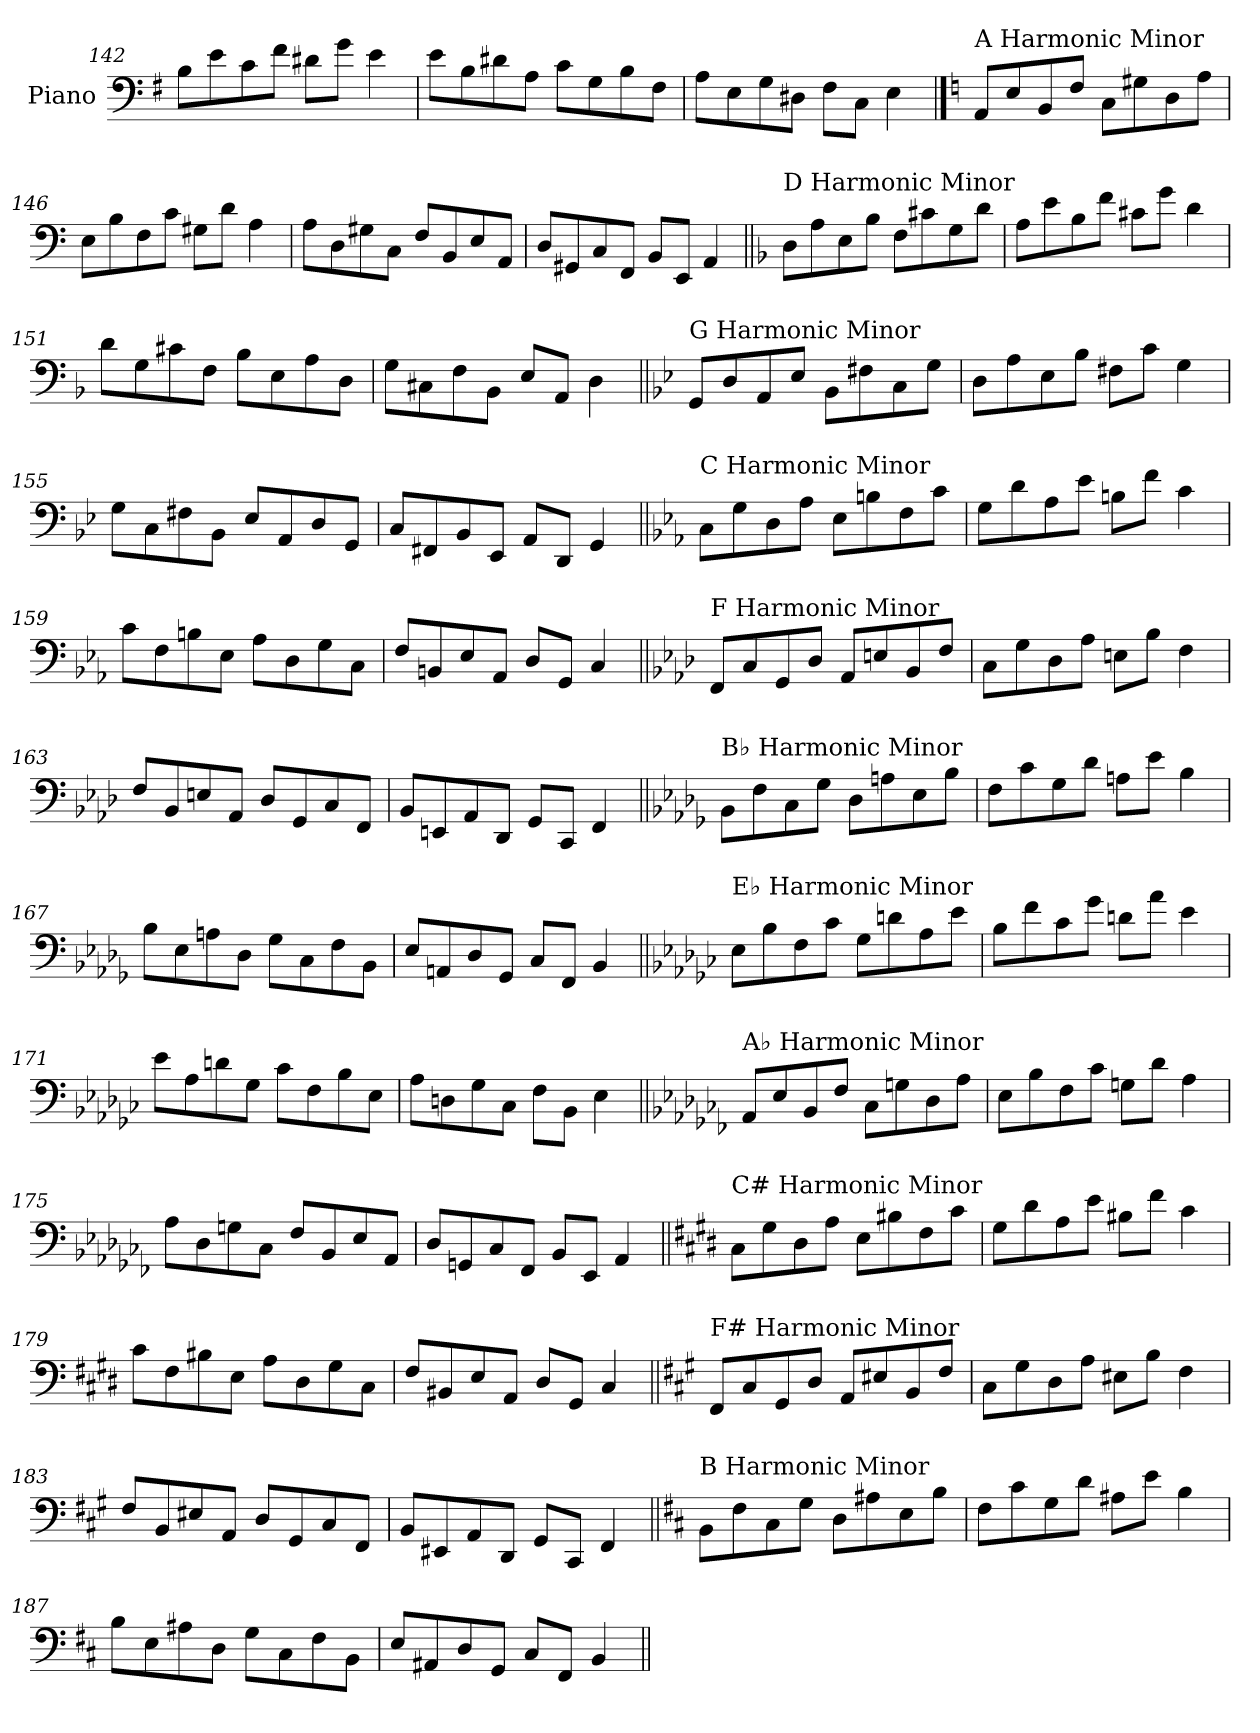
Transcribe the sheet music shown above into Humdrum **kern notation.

**kern
*part1
*staff1
*I"Piano
*I'Pno.
*clefF4
*k[f#]
=142
8B\L
8e\
8c\
8f#\J
8d#X\L
8g\J
4e\
=143
8e\L
8B\
8d#X\
8A\J
8c\L
8G\
8B\
8F#\J
=144
8A\L
8E\
8G\
8D#X\J
8F#\L
8C\J
4E\
!!LO:PB:g=z
==145
*k[]
!LO:TX:a:t=A Harmonic Minor
8AA/L
8E/
8BB/
8F/J
8C\L
8G#X\
8D\
8A\J
=146
8E\L
8B\
8F\
8c\J
8G#X\L
8d\J
4A\
=147
8A\L
8D\
8G#X\
8C\J
8F/L
8BB/
8E/
8AA/J
=148
8D/L
8GG#X/
8C/
8FF/J
8BB/L
8EE/J
4AA/
!!LO:LB:g=z
=149||
*k[b-]
!LO:TX:a:t=D Harmonic Minor
8D\L
8A\
8E\
8B-\J
8F\L
8c#X\
8G\
8d\J
=150
8A\L
8e\
8B-\
8f\J
8c#X\L
8g\J
4d\
=151
8d\L
8G\
8c#X\
8F\J
8B-\L
8E\
8A\
8D\J
=152
8G\L
8C#X\
8F\
8BB-\J
8E/L
8AA/J
4D\
!!LO:LB:g=z
=153||
*k[b-e-]
!LO:TX:a:t=G Harmonic Minor
8GG/L
8D/
8AA/
8E-/J
8BB-\L
8F#X\
8C\
8G\J
=154
8D\L
8A\
8E-\
8B-\J
8F#X\L
8c\J
4G\
=155
8G\L
8C\
8F#X\
8BB-\J
8E-/L
8AA/
8D/
8GG/J
=156
8C/L
8FF#X/
8BB-/
8EE-/J
8AA/L
8DD/J
4GG/
!!LO:LB:g=z
=157||
*k[b-e-a-]
!LO:TX:a:t=C Harmonic Minor
8C\L
8G\
8D\
8A-\J
8E-\L
8Bn\
8F\
8c\J
=158
8G\L
8d\
8A-\
8e-\J
8Bn\L
8f\J
4c\
=159
8c\L
8F\
8Bn\
8E-\J
8A-\L
8D\
8G\
8C\J
=160
8F/L
8BBn/
8E-/
8AA-/J
8D/L
8GG/J
4C/
!!LO:LB:g=z
=161||
*k[b-e-a-d-]
!LO:TX:a:t=F Harmonic Minor
8FF/L
8C/
8GG/
8D-/J
8AA-/L
8En/
8BB-/
8F/J
=162
8C\L
8G\
8D-\
8A-\J
8En\L
8B-\J
4F\
=163
8F/L
8BB-/
8En/
8AA-/J
8D-/L
8GG/
8C/
8FF/J
=164
8BB-/L
8EEn/
8AA-/
8DD-/J
8GG/L
8CC/J
4FF/
!!LO:LB:g=z
=165||
*k[b-e-a-d-g-]
!LO:TX:a:t=B♭ Harmonic Minor
8BB-\L
8F\
8C\
8G-\J
8D-\L
8An\
8E-\
8B-\J
=166
8F\L
8c\
8G-\
8d-\J
8An\L
8e-\J
4B-\
=167
8B-\L
8E-\
8An\
8D-\J
8G-\L
8C\
8F\
8BB-\J
=168
8E-/L
8AAn/
8D-/
8GG-/J
8C/L
8FF/J
4BB-/
!!LO:LB:g=z
=169||
*k[b-e-a-d-g-c-]
!LO:TX:a:t=E♭ Harmonic Minor
8E-\L
8B-\
8F\
8c-\J
8G-\L
8dn\
8A-\
8e-\J
=170
8B-\L
8f\
8c-\
8g-\J
8dn\L
8a-\J
4e-\
=171
8e-\L
8A-\
8dn\
8G-\J
8c-\L
8F\
8B-\
8E-\J
=172
8A-\L
8Dn\
8G-\
8C-\J
8F\L
8BB-\J
4E-\
!!LO:LB:g=z
=173||
*k[b-e-a-d-g-c-f-]
!LO:TX:a:t=A♭ Harmonic Minor
8AA-/L
8E-/
8BB-/
8F-/J
8C-\L
8Gn\
8D-\
8A-\J
=174
8E-\L
8B-\
8F-\
8c-\J
8Gn\L
8d-\J
4A-\
=175
8A-\L
8D-\
8Gn\
8C-\J
8F-/L
8BB-/
8E-/
8AA-/J
=176
8D-/L
8GGn/
8C-/
8FF-/J
8BB-/L
8EE-/J
4AA-/
!!LO:LB:g=z
=177||
*k[f#c#g#d#]
!LO:TX:a:t=C# Harmonic Minor
8C#\L
8G#\
8D#\
8A\J
8E\L
8B#X\
8F#\
8c#\J
=178
8G#\L
8d#\
8A\
8e\J
8B#X\L
8f#\J
4c#\
=179
8c#\L
8F#\
8B#X\
8E\J
8A\L
8D#\
8G#\
8C#\J
=180
8F#/L
8BB#X/
8E/
8AA/J
8D#/L
8GG#/J
4C#/
!!LO:LB:g=z
=181||
*k[f#c#g#]
!LO:TX:a:t=F# Harmonic Minor
8FF#/L
8C#/
8GG#/
8D/J
8AA/L
8E#X/
8BB/
8F#/J
=182
8C#\L
8G#\
8D\
8A\J
8E#X\L
8B\J
4F#\
=183
8F#/L
8BB/
8E#X/
8AA/J
8D/L
8GG#/
8C#/
8FF#/J
=184
8BB/L
8EE#X/
8AA/
8DD/J
8GG#/L
8CC#/J
4FF#/
!!LO:LB:g=z
=185||
*k[f#c#]
!LO:TX:a:t=B Harmonic Minor
8BB\L
8F#\
8C#\
8G\J
8D\L
8A#X\
8E\
8B\J
=186
8F#\L
8c#\
8G\
8d\J
8A#X\L
8e\J
4B\
=187
8B\L
8E\
8A#X\
8D\J
8G\L
8C#\
8F#\
8BB\J
=188
8E/L
8AA#X/
8D/
8GG/J
8C#/L
8FF#/J
4BB/
=||
*-
